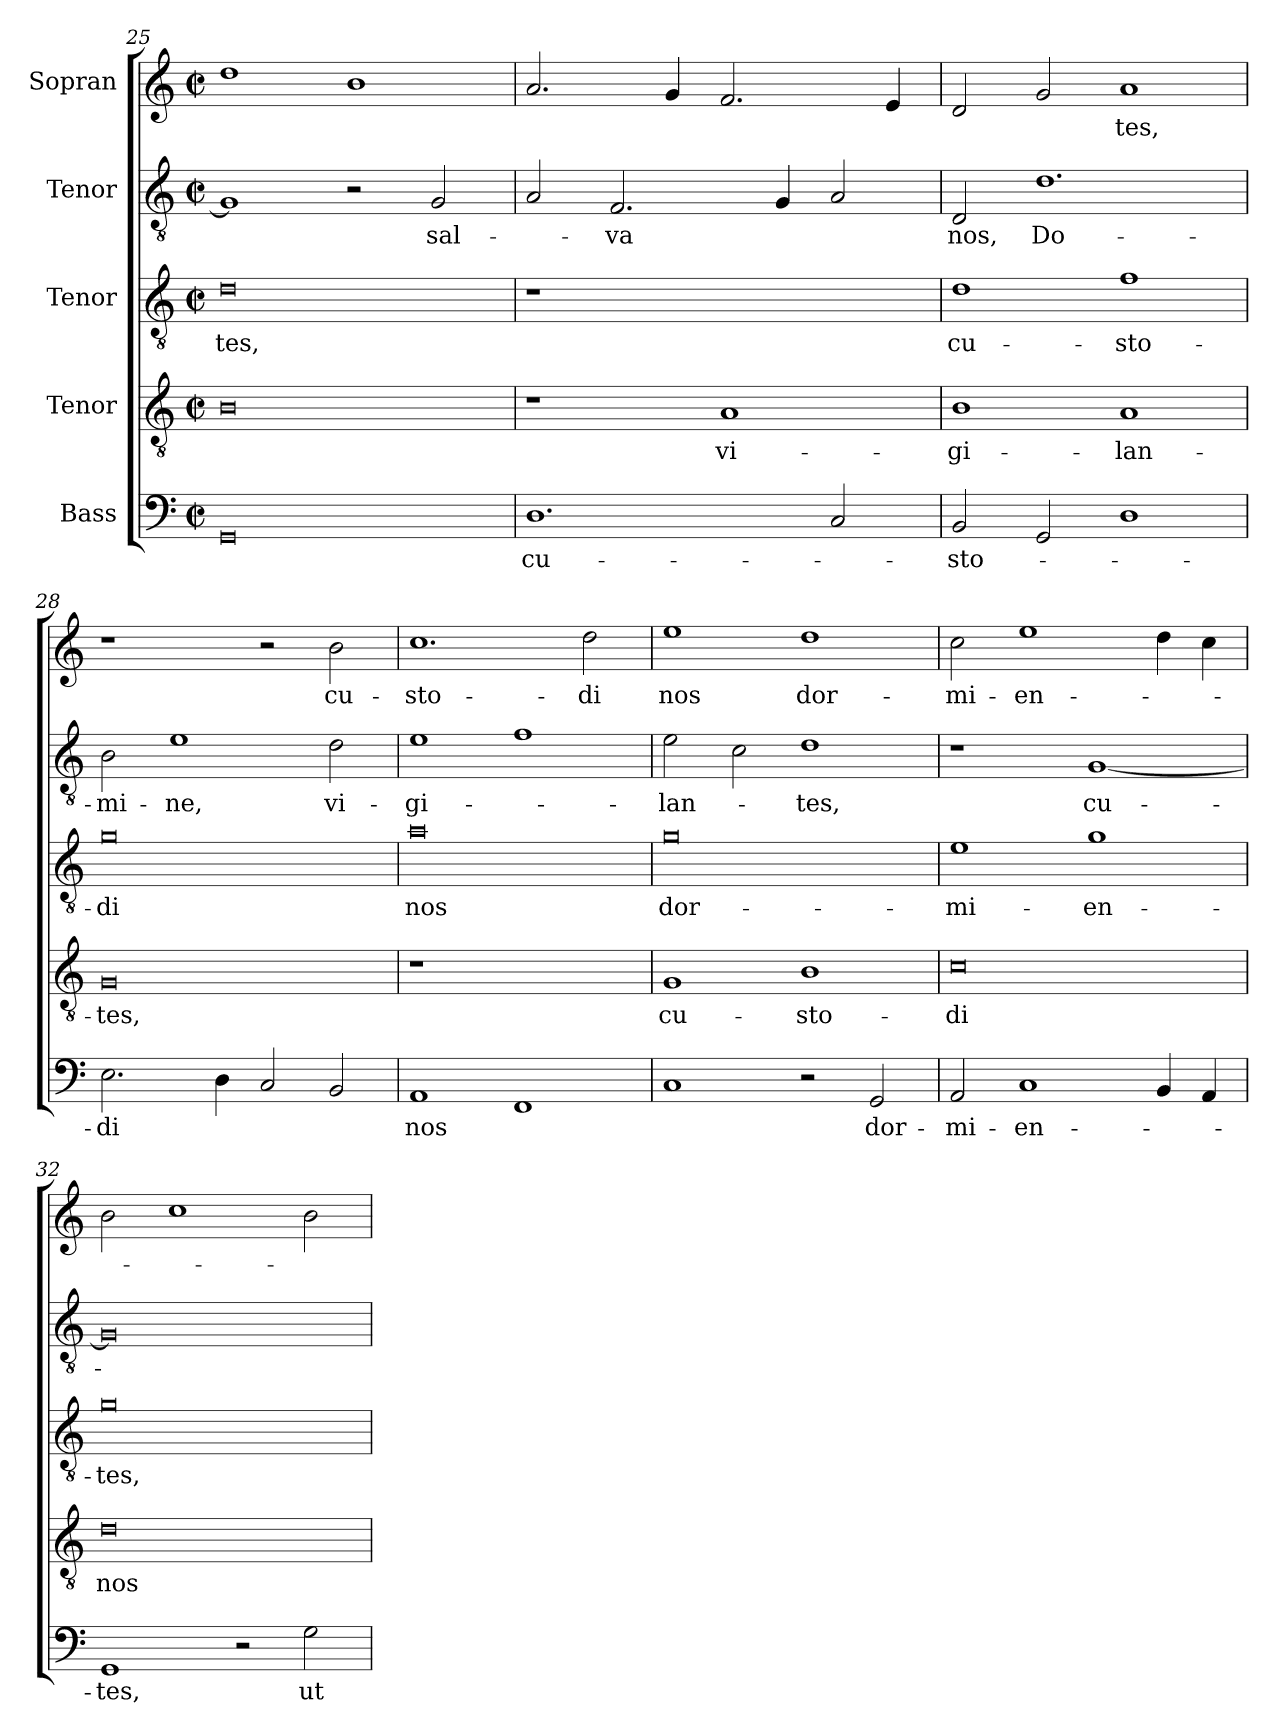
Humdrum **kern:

**kern	**text	**kern	**text	**kern	**text	**kern	**text	**kern	**text
*part5	*part5	*part4	*part4	*part3	*part3	*part2	*part2	*part1	*part1
*staff5	*staff5	*staff4	*staff4	*staff3	*staff3	*staff2	*staff2	*staff1	*staff1
*I"Bass	*	*I"Tenor	*	*I"Tenor	*	*I"Tenor	*	*I"Sopran	*
*clefF4	*	*clefGv2	*	*clefGv2	*	*clefGv2	*	*clefG2	*
*	*	*ITrd7c12	*	*ITrd7c12	*	*ITrd7c12	*	*	*
*k[]	*	*k[]	*	*k[]	*	*k[]	*	*k[]	*
*C:	*	*C:	*	*C:	*	*C:	*	*C:	*
*M2/2	*	*M2/2	*	*M2/2	*	*M2/2	*	*M2/2	*
*met(c|)	*	*met(c|)	*	*met(c|)	*	*met(c|)	*	*met(c|)	*
=25	=25	=25	=25	=25	=25	=25	=25	=25	=25
!	!	!	!	!	!LO:LY:b:color=#000000	!	!	!	!
0GGi	.	0BBi	.	0Di	-tes,	1GGi]	.	1ddi	.
.	.	.	.	.	.	2r	.	1bi	.
!	!	!	!	!	!	!	!LO:LY:b:color=#000000	!	!
.	.	.	.	.	.	2GGi/	sal-	.	.
=26	=26	=26	=26	=26	=26	=26	=26	=26	=26
!	!LO:LY:b:color=#000000	!	!	!LO:N:vis=1	!	!	!	!	!
1.Di	cu-	1r	.	1r	.	2AAi/	.	2.ai/	.
!	!	!	!	!	!	!	!LO:LY:b:color=#000000	!	!
.	.	.	.	.	.	2.FFi/	-va	.	.
.	.	.	.	.	.	.	.	4gi/	.
!	!	!	!LO:LY:b:color=#000000	!	!	!	!	!	!
.	.	1AAi	vi-	1ryy	.	.	.	2.fi/	.
.	.	.	.	.	.	4GGi/	.	.	.
2Ci/	.	.	.	.	.	2AAi/	.	.	.
.	.	.	.	.	.	.	.	4ei/	.
=27	=27	=27	=27	=27	=27	=27	=27	=27	=27
!	!LO:LY:b:color=#000000	!	!	!	!	!	!	!	!
!	!	!	!LO:LY:b:color=#000000	!	!	!	!	!	!
!	!	!	!	!	!LO:LY:b:color=#000000	!	!	!	!
!	!	!	!	!	!	!	!LO:LY:b:color=#000000	!	!
2BBi/	-sto-	1BBi	-gi-	1Di	cu-	2DDi/	nos,	2di/	.
!	!	!	!	!	!	!	!LO:LY:b:color=#000000	!	!
2GGi/	.	.	.	.	.	1.Di	Do-	2gi/	.
!	!	!	!LO:LY:b:color=#000000	!	!	!	!	!	!
!	!	!	!	!	!LO:LY:b:color=#000000	!	!	!	!
!	!	!	!	!	!	!	!	!	!LO:LY:b:color=#000000
1Di	.	1AAi	-lan-	1Fi	-sto-	.	.	1ai	-tes,
!!LO:PB:g=z
=28	=28	=28	=28	=28	=28	=28	=28	=28	=28
!	!LO:LY:b:color=#000000	!	!	!	!	!	!	!	!
!	!	!	!LO:LY:b:color=#000000	!	!	!	!	!	!
!	!	!	!	!	!LO:LY:b:color=#000000	!	!	!	!
!	!	!	!	!	!	!	!LO:LY:b:color=#000000	!	!
2.Ei\	-di	0GGi	-tes,	0Gi	-di	2BBi\	-mi-	1r	.
!	!	!	!	!	!	!	!LO:LY:b:color=#000000	!	!
.	.	.	.	.	.	1Ei	-ne,	.	.
4Di\	.	.	.	.	.	.	.	.	.
2Ci/	.	.	.	.	.	.	.	2r	.
!	!	!	!	!	!	!	!LO:LY:b:color=#000000	!	!
!	!	!	!	!	!	!	!	!	!LO:LY:b:color=#000000
2BBi/	.	.	.	.	.	2Di\	vi-	2bi\	cu-
=29	=29	=29	=29	=29	=29	=29	=29	=29	=29
!	!LO:LY:b:color=#000000	!LO:N:vis=1	!	!	!	!	!	!	!
!	!	!	!	!	!LO:LY:b:color=#000000	!	!	!	!
!	!	!	!	!	!	!	!LO:LY:b:color=#000000	!	!
!	!	!	!	!	!	!	!	!	!LO:LY:b:color=#000000
1AAi	nos	1r	.	0Ai	nos	1Ei	-gi-	1.cci	-sto-
1FFi	.	1ryy	.	.	.	1Fi	.	.	.
!	!	!	!	!	!	!	!	!	!LO:LY:b:color=#000000
.	.	.	.	.	.	.	.	2ddi\	-di
=30	=30	=30	=30	=30	=30	=30	=30	=30	=30
!	!	!	!LO:LY:b:color=#000000	!	!	!	!	!	!
!	!	!	!	!	!LO:LY:b:color=#000000	!	!	!	!
!	!	!	!	!	!	!	!LO:LY:b:color=#000000	!	!
!	!	!	!	!	!	!	!	!	!LO:LY:b:color=#000000
1Ci	.	1GGi	cu-	0Gi	dor-	2Ei\	-lan-	1eei	nos
.	.	.	.	.	.	2Ci\	.	.	.
!	!	!	!LO:LY:b:color=#000000	!	!	!	!	!	!
!	!	!	!	!	!	!	!LO:LY:b:color=#000000	!	!
!	!	!	!	!	!	!	!	!	!LO:LY:b:color=#000000
2r	.	1BBi	-sto-	.	.	1Di	-tes,	1ddi	dor-
!	!LO:LY:b:color=#000000	!	!	!	!	!	!	!	!
2GGi/	dor-	.	.	.	.	.	.	.	.
=31	=31	=31	=31	=31	=31	=31	=31	=31	=31
!	!LO:LY:b:color=#000000	!	!	!	!	!	!	!	!
!	!	!	!LO:LY:b:color=#000000	!	!	!	!	!	!
!	!	!	!	!	!LO:LY:b:color=#000000	!	!	!	!
!	!	!	!	!	!	!	!	!	!LO:LY:b:color=#000000
2AAi/	-mi-	0Ci	-di	1Ei	-mi-	1r	.	2cci\	-mi-
!	!LO:LY:b:color=#000000	!	!	!	!	!	!	!	!
!	!	!	!	!	!	!	!	!	!LO:LY:b:color=#000000
1Ci	-en-	.	.	.	.	.	.	1eei	-en-
!	!	!	!	!	!LO:LY:b:color=#000000	!	!	!	!
!	!	!	!	!	!	!	!LO:LY:b:color=#000000	!	!
.	.	.	.	1Gi	-en-	[<1GGi	cu-	.	.
4BBi/	.	.	.	.	.	.	.	4ddi\	.
4AAi/	.	.	.	.	.	.	.	4cci\	.
=32	=32	=32	=32	=32	=32	=32	=32	=32	=32
!	!LO:LY:b:color=#000000	!	!	!	!	!	!	!	!
!	!	!	!LO:LY:b:color=#000000	!	!	!	!	!	!
!	!	!	!	!	!LO:LY:b:color=#000000	!	!	!	!
1GGi	-tes,	0Di	nos	0Gi	-tes,	0GGi]	.	2bi\	.
.	.	.	.	.	.	.	.	1cci	.
2r	.	.	.	.	.	.	.	.	.
!	!LO:LY:b:color=#000000	!	!	!	!	!	!	!	!
2Gi\	ut	.	.	.	.	.	.	2bi\	.
=	=	=	=	=	=	=	=	=	=
*-	*-	*-	*-	*-	*-	*-	*-	*-	*-
